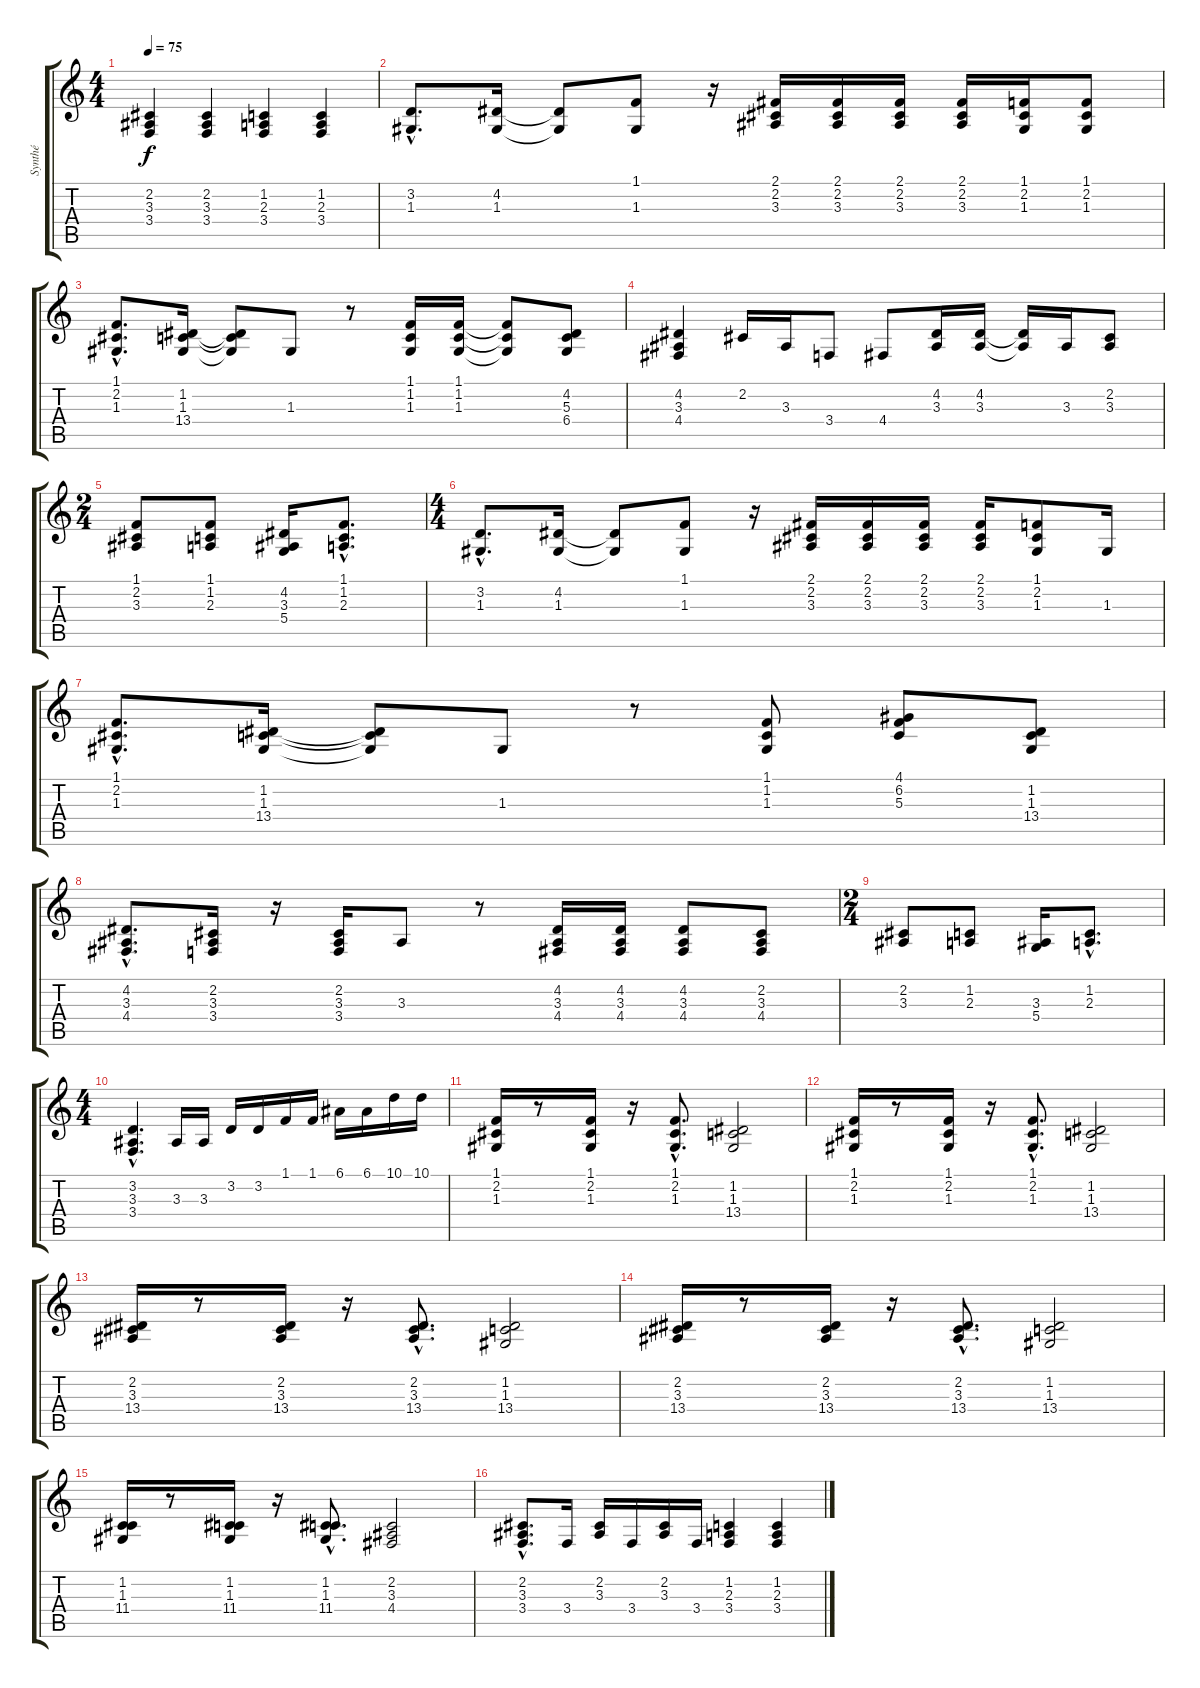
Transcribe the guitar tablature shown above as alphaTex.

\track ("Synthé" "Synthé") {instrument acousticgrandpiano}
\staff {score tabs}
\tuning (E4 B3 G3 D3 A2 E2) {hide}
\ts (4 4)
\tempo 75
\clef g2
\ks c
(2.2 3.3 3.4).4{dy f} (2.2 3.3 3.4).4 (1.2 2.3 3.4).4 (1.2 2.3 3.4).4 |
(3.2{hac} 1.3{hac}).8{d} (4.2 1.3).16 (4.2{t} 1.3{t}).8 (1.1 1.3).8 r.16 (2.1 2.2 3.3).16 (2.1 2.2 3.3).16 (2.1 2.2 3.3).16 (2.1 2.2 3.3).16 (1.1 2.2 1.3).16 (1.1 2.2 1.3).8 |
(1.1{hac} 2.2{hac} 1.3{hac}).8{d} (1.2 1.3 13.4).16 (1.2{t} 1.3{t} 13.4{t}).8 1.3.8 r.8 (1.1 1.2 1.3).16 (1.1 1.2 1.3).16 (1.1{t} 1.2{t} 1.3{t}).8 (4.2 5.3 6.4).8 |
(4.2 3.3 4.4).4 2.2.16 3.3.16 3.4.8 4.4.8 (4.2 3.3).16 (4.2 3.3).16 (4.2{t} 3.3{t}).16 3.3.16 (2.2 3.3).8 |
\ts (2 4)
(1.1 2.2 3.3).8 (1.1 1.2 2.3).8 (4.2 3.3 5.4).16 (1.1{hac} 1.2{hac} 2.3{hac}).8{d} |
\ts (4 4)
(3.2{hac} 1.3{hac}).8{d} (4.2 1.3).16 (4.2{t} 1.3{t}).8 (1.1 1.3).8 r.16 (2.1 2.2 3.3).16 (2.1 2.2 3.3).16 (2.1 2.2 3.3).16 (2.1 2.2 3.3).16 (1.1 2.2 1.3).8 1.3.16 |
(1.1{hac} 2.2{hac} 1.3{hac}).8{d} (1.2 1.3 13.4).16 (1.2{t} 1.3{t} 13.4{t}).8 1.3.8 r.8 (1.1 1.2 1.3).8 (4.1 6.2 5.3).8 (1.2 1.3 13.4).8 |
(4.2{hac} 3.3{hac} 4.4{hac}).8{d} (2.2 3.3 3.4).16 r.16 (2.2 3.3 3.4).16 3.3.8 r.8 (4.2 3.3 4.4).16 (4.2 3.3 4.4).16 (4.2 3.3 4.4).8 (2.2 3.3 4.4).8 |
\ts (2 4)
(2.2 3.3).8 (1.2 2.3).8 (3.3 5.4).16 (1.2{hac} 2.3{hac}).8{d} |
\ts (4 4)
(3.2{hac} 3.3{hac} 3.4{hac}).4{d} 3.3.16 3.3.16 3.2.16 3.2.16 1.1.16 1.1.16 6.1.16 6.1.16 10.1.16 10.1.16 |
(1.1 2.2 1.3).16 r.8 (1.1 2.2 1.3).16 r.16 (1.1{hac} 2.2{hac} 1.3{hac}).8{d} (1.2 1.3 13.4).2 |
(1.1 2.2 1.3).16 r.8 (1.1 2.2 1.3).16 r.16 (1.1{hac} 2.2{hac} 1.3{hac}).8{d} (1.2 1.3 13.4).2 |
(2.2 3.3 13.4).16 r.8 (2.2 3.3 13.4).16 r.16 (2.2{hac} 3.3{hac} 13.4{hac}).8{d} (1.2 1.3 13.4).2 |
(2.2 3.3 13.4).16 r.8 (2.2 3.3 13.4).16 r.16 (2.2{hac} 3.3{hac} 13.4{hac}).8{d} (1.2 1.3 13.4).2 |
(1.2 1.3 11.4).16 r.8 (1.2 1.3 11.4).16 r.16 (1.2{hac} 1.3{hac} 11.4{hac}).8{d} (2.2 3.3 4.4).2 |
(2.2{hac} 3.3{hac} 3.4{hac}).8{d} 3.4.16 (2.2 3.3).16 3.4.16 (2.2 3.3).16 3.4.16 (1.2 2.3 3.4).4 (1.2 2.3 3.4).4
